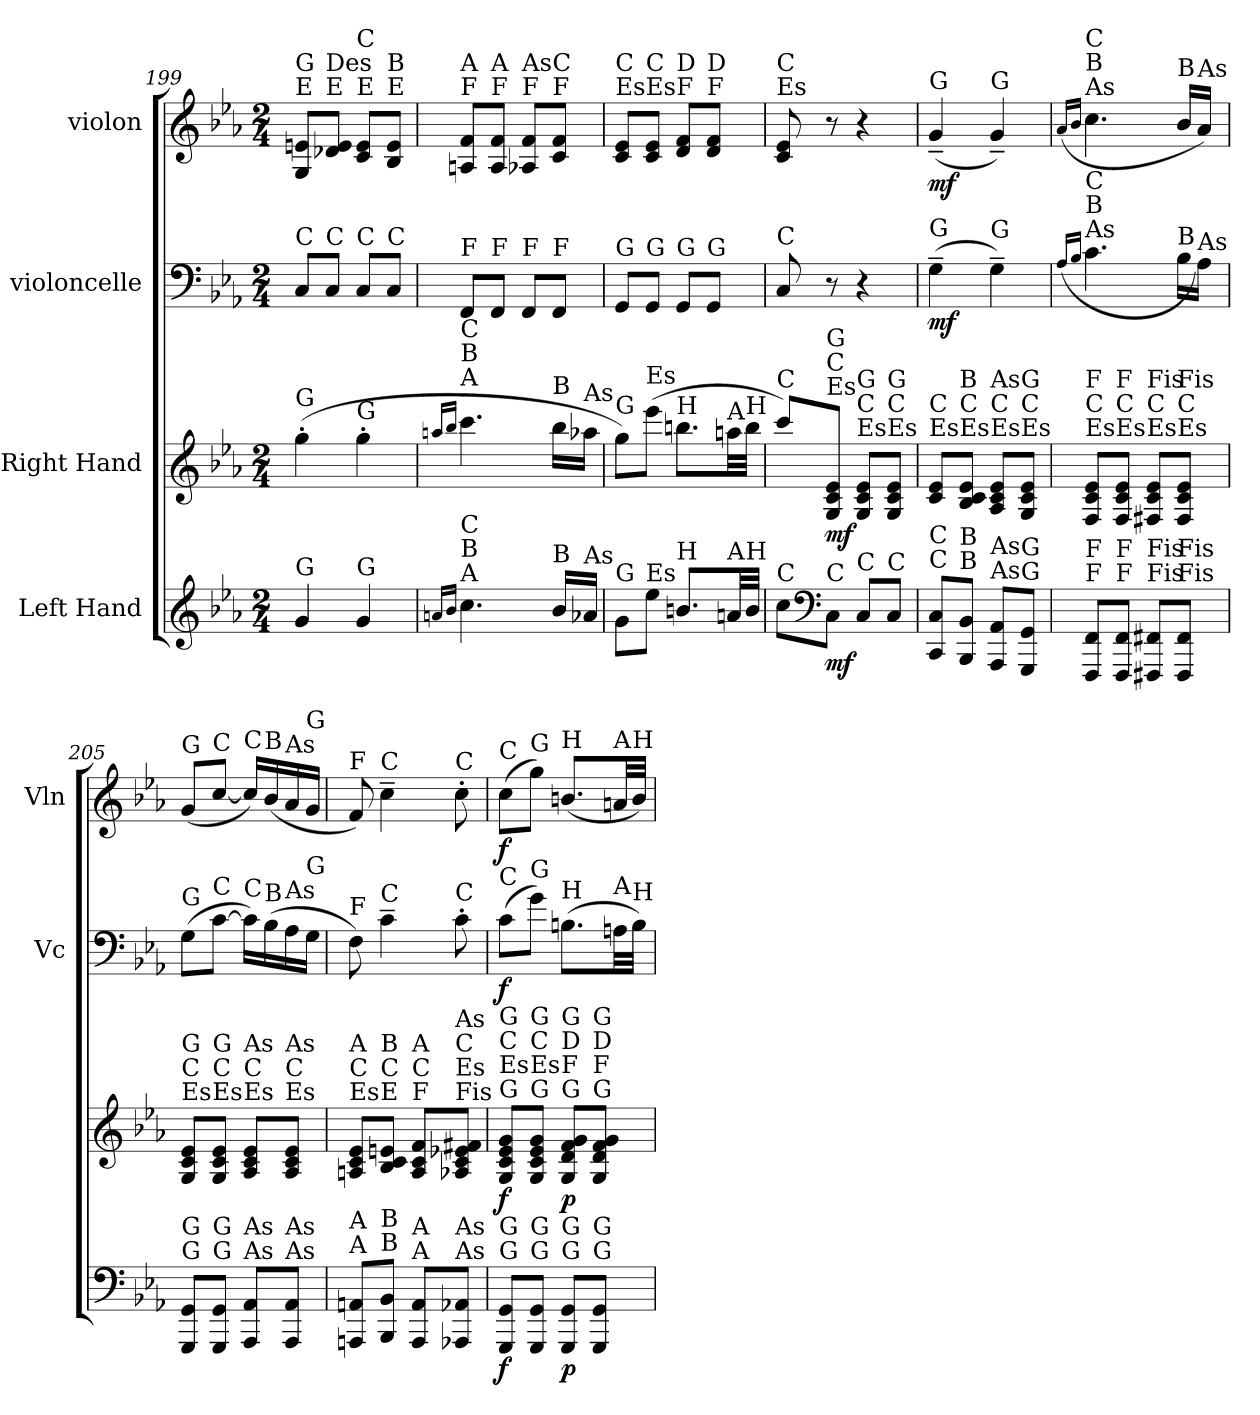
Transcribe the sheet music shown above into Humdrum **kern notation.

**kern	**dynam	**kern	**dynam	**kern	**dynam	**kern	**dynam
*part4	*part4	*part3	*part3	*part2	*part2	*part1	*part1
*staff4	*staff4	*staff3	*staff3	*staff2	*staff2	*staff1	*staff1
*I"Left Hand	*	*I"Right Hand	*	*I"violoncelle	*	*I"violon	*
*	*	*	*	*I'Vc	*	*I'Vln	*
*clefG2	*	*clefG2	*	*clefF4	*	*clefG2	*
*k[b-e-a-]	*	*k[b-e-a-]	*	*k[b-e-a-]	*	*k[b-e-a-]	*
*M2/4	*	*M2/4	*	*M2/4	*	*M2/4	*
=199	=199	=199	=199	=199	=199	=199	=199
!	!	!	!	!	!	!LO:TX:a:t=E	!
!	!	!	!	!	!	!LO:TX:a:t=G	!
!	!	!	!	!LO:TX:a:t=C	!	!	!
!	!	!LO:TX:a:t=G	!	!	!	!	!
!LO:TX:a:t=G	!	!	!	!	!	!	!
4g/	.	(>4gg'\	.	8C/L	.	8G/ 8en/L	.
!	!	!	!	!	!	!LO:TX:a:t=E	!
!	!	!	!	!	!	!LO:TX:a:t=Des	!
!	!	!	!	!LO:TX:a:t=C	!	!	!
.	.	.	.	8C/J	.	8d-X/ 8e/J	.
!	!	!	!	!	!	!LO:TX:a:t=E	!
!	!	!	!	!	!	!LO:TX:a:t=C	!
!	!	!	!	!LO:TX:a:t=C	!	!	!
!	!	!LO:TX:a:t=G	!	!	!	!	!
!LO:TX:a:t=G	!	!	!	!	!	!	!
4g/	.	4gg'\	.	8C/L	.	8c/ 8e/L	.
!	!	!	!	!	!	!LO:TX:a:t=E	!
!	!	!	!	!	!	!LO:TX:a:t=B	!
!	!	!	!	!LO:TX:a:t=C	!	!	!
.	.	.	.	8C/J	.	8B-/ 8e/J	.
=200	=200	=200	=200	=200	=200	=200	=200
16qan/LL	.	16qaan/LL	.	.	.	.	.
16qb-/JJ	.	16qbb-/JJ	.	.	.	.	.
!	!	!	!	!	!	!LO:TX:a:t=F	!
!	!	!	!	!	!	!LO:TX:a:t=A	!
!	!	!	!	!LO:TX:a:t=F	!	!	!
!	!	!LO:TX:a:t=A	!	!	!	!	!
!	!	!LO:TX:a:t=B	!	!	!	!	!
!	!	!LO:TX:a:t=C	!	!	!	!	!
!LO:TX:a:t=A	!	!	!	!	!	!	!
!LO:TX:a:t=B	!	!	!	!	!	!	!
!LO:TX:a:t=C	!	!	!	!	!	!	!
4.cc\	.	4.ccc\	.	8FF/L	.	8An/ 8f/L	.
!	!	!	!	!	!	!LO:TX:a:t=F	!
!	!	!	!	!	!	!LO:TX:a:t=A	!
!	!	!	!	!LO:TX:a:t=F	!	!	!
.	.	.	.	8FF/J	.	8A/ 8f/J	.
!	!	!	!	!	!	!LO:TX:a:t=F	!
!	!	!	!	!	!	!LO:TX:a:t=As	!
!	!	!	!	!LO:TX:a:t=F	!	!	!
.	.	.	.	8FF/L	.	8A-X/ 8f/L	.
!	!	!	!	!	!	!LO:TX:a:t=F	!
!	!	!	!	!	!	!LO:TX:a:t=C	!
!	!	!	!	!LO:TX:a:t=F	!	!	!
!	!	!LO:TX:a:t=B	!	!	!	!	!
!LO:TX:a:t=B	!	!	!	!	!	!	!
16b-/LL	.	16bb-\LL	.	8FF/J	.	8c/ 8f/J	.
!	!	!LO:TX:a:t=As	!	!	!	!	!
!LO:TX:a:t=As	!	!	!	!	!	!	!
16a-X/JJ	.	16aa-X\JJ	.	.	.	.	.
=201	=201	=201	=201	=201	=201	=201	=201
!	!	!	!	!	!	!LO:TX:a:t=Es	!
!	!	!	!	!	!	!LO:TX:a:t=C	!
!	!	!	!	!LO:TX:a:t=G	!	!	!
!	!	!LO:TX:a:t=G	!	!	!	!	!
!LO:TX:a:t=G	!	!	!	!	!	!	!
8g\L	.	8gg\L)	.	8GG/L	.	8c/ 8e-/L	.
!	!	!	!	!	!	!LO:TX:a:t=Es	!
!	!	!	!	!	!	!LO:TX:a:t=C	!
!	!	!	!	!LO:TX:a:t=G	!	!	!
!	!	!LO:TX:a:t=Es	!	!	!	!	!
!LO:TX:a:t=Es	!	!	!	!	!	!	!
8ee-\J	.	(>8eee-\J	.	8GG/J	.	8c/ 8e-/J	.
!	!	!	!	!	!	!LO:TX:a:t=F	!
!	!	!	!	!	!	!LO:TX:a:t=D	!
!	!	!	!	!LO:TX:a:t=G	!	!	!
!	!	!LO:TX:a:t=H	!	!	!	!	!
!LO:TX:a:t=H	!	!	!	!	!	!	!
8.bn/L	.	8.bbn\L	.	8GG/L	.	8d/ 8f/L	.
!	!	!	!	!	!	!LO:TX:a:t=F	!
!	!	!	!	!	!	!LO:TX:a:t=D	!
!	!	!	!	!LO:TX:a:t=G	!	!	!
.	.	.	.	8GG/J	.	8d/ 8f/J	.
!	!	!LO:TX:a:t=A	!	!	!	!	!
!LO:TX:a:t=A	!	!	!	!	!	!	!
32an/LL	.	32aan\LL	.	.	.	.	.
!	!	!LO:TX:a:t=H	!	!	!	!	!
!LO:TX:a:t=H	!	!	!	!	!	!	!
32b/JJJ	.	32bb\JJJ	.	.	.	.	.
!!LO:PB:g=z
=202	=202	=202	=202	=202	=202	=202	=202
!	!	!	!	!	!	!LO:TX:a:t=Es	!
!	!	!	!	!	!	!LO:TX:a:t=C	!
!	!	!	!	!LO:TX:a:t=C	!	!	!
!	!	!LO:TX:a:t=C	!	!	!	!	!
!LO:TX:a:t=C	!	!	!	!	!	!	!
8cc\L	.	8ccc/L)	.	8C/	.	8c/ 8e-/	.
*clefF4	*	*	*	*	*	*	*
!	!	!LO:TX:a:t=Es	!	!	!	!	!
!	!	!LO:TX:a:t=C	!	!	!	!	!
!	!	!LO:TX:a:t=G	!	!	!	!	!
!LO:TX:a:t=C	!	!	!	!	!	!	!
!	!LO:DY:b	!	!LO:DY:b	!	!	!	!
8C\J	mf	8G/ 8c/ 8e-/J	mf	8r	.	8r	.
!	!	!LO:TX:a:t=Es	!	!	!	!	!
!	!	!LO:TX:a:t=C	!	!	!	!	!
!	!	!LO:TX:a:t=G	!	!	!	!	!
!LO:TX:a:t=C	!	!	!	!	!	!	!
8C/L	.	8G/ 8c/ 8e-/L	.	4r	.	4r	.
!	!	!LO:TX:a:t=Es	!	!	!	!	!
!	!	!LO:TX:a:t=C	!	!	!	!	!
!	!	!LO:TX:a:t=G	!	!	!	!	!
!LO:TX:a:t=C	!	!	!	!	!	!	!
8C/J	.	8G/ 8c/ 8e-/J	.	.	.	.	.
=203	=203	=203	=203	=203	=203	=203	=203
!	!	!	!	!	!	!LO:TX:a:t=G	!
!	!	!	!	!LO:TX:a:t=G	!	!	!
!	!	!LO:TX:a:t=Es	!	!	!	!	!
!	!	!LO:TX:a:t=C	!	!	!	!	!
!LO:TX:a:t=C	!	!	!	!	!	!	!
!LO:TX:a:t=C	!	!	!	!	!	!	!
!	!	!	!	!	!LO:DY:b	!	!LO:DY:b
8CC/ 8C/L	.	8c/ 8e-/L	.	(>4G~\	mf	(<4g~/	mf
!	!	!LO:TX:a:t=Es	!	!	!	!	!
!	!	!LO:TX:a:t=C	!	!	!	!	!
!	!	!LO:TX:a:t=B	!	!	!	!	!
!LO:TX:a:t=B	!	!	!	!	!	!	!
!LO:TX:a:t=B	!	!	!	!	!	!	!
8BBB-/ 8BB-/J	.	8B-/ 8c/ 8e-/J	.	.	.	.	.
!	!	!	!	!	!	!LO:TX:a:t=G	!
!	!	!	!	!LO:TX:a:t=G	!	!	!
!	!	!LO:TX:a:t=Es	!	!	!	!	!
!	!	!LO:TX:a:t=C	!	!	!	!	!
!	!	!LO:TX:a:t=As	!	!	!	!	!
!LO:TX:a:t=As	!	!	!	!	!	!	!
!LO:TX:a:t=As	!	!	!	!	!	!	!
8AAA-/ 8AA-/L	.	8A-/ 8c/ 8e-/L	.	4G~\)	.	4g~/)	.
!	!	!LO:TX:a:t=Es	!	!	!	!	!
!	!	!LO:TX:a:t=C	!	!	!	!	!
!	!	!LO:TX:a:t=G	!	!	!	!	!
!LO:TX:a:t=G	!	!	!	!	!	!	!
!LO:TX:a:t=G	!	!	!	!	!	!	!
8GGG/ 8GG/J	.	8G/ 8c/ 8e-/J	.	.	.	.	.
=204	=204	=204	=204	=204	=204	=204	=204
.	.	.	.	(<16qA-/LL	.	(<16qa-/LL	.
.	.	.	.	16qB-/JJ	.	16qb-/JJ	.
!	!	!	!	!	!	!LO:TX:a:t=As	!
!	!	!	!	!	!	!LO:TX:a:t=B	!
!	!	!	!	!	!	!LO:TX:a:t=C	!
!	!	!	!	!LO:TX:a:t=As	!	!	!
!	!	!	!	!LO:TX:a:t=B	!	!	!
!	!	!	!	!LO:TX:a:t=C	!	!	!
!	!	!LO:TX:a:t=Es	!	!	!	!	!
!	!	!LO:TX:a:t=C	!	!	!	!	!
!	!	!LO:TX:a:t=F	!	!	!	!	!
!LO:TX:a:t=F	!	!	!	!	!	!	!
!LO:TX:a:t=F	!	!	!	!	!	!	!
8FFF/ 8FF/L	.	8F/ 8c/ 8e-/L	.	4.c\	.	4.cc\	.
!	!	!LO:TX:a:t=Es	!	!	!	!	!
!	!	!LO:TX:a:t=C	!	!	!	!	!
!	!	!LO:TX:a:t=F	!	!	!	!	!
!LO:TX:a:t=F	!	!	!	!	!	!	!
!LO:TX:a:t=F	!	!	!	!	!	!	!
8FFF/ 8FF/J	.	8F/ 8c/ 8e-/J	.	.	.	.	.
!	!	!LO:TX:a:t=Es	!	!	!	!	!
!	!	!LO:TX:a:t=C	!	!	!	!	!
!	!	!LO:TX:a:t=Fis	!	!	!	!	!
!LO:TX:a:t=Fis	!	!	!	!	!	!	!
!LO:TX:a:t=Fis	!	!	!	!	!	!	!
8FFF#X/ 8FF#X/L	.	8F#X/ 8c/ 8e-/L	.	.	.	.	.
!	!	!	!	!	!	!LO:TX:a:t=B	!
!	!	!	!	!LO:TX:a:t=B	!	!	!
!	!	!LO:TX:a:t=Es	!	!	!	!	!
!	!	!LO:TX:a:t=C	!	!	!	!	!
!	!	!LO:TX:a:t=Fis	!	!	!	!	!
!LO:TX:a:t=Fis	!	!	!	!	!	!	!
!LO:TX:a:t=Fis	!	!	!	!	!	!	!
8FFF#/ 8FF#/J	.	8F#/ 8c/ 8e-/J	.	16B-\LL	.	16b-/LL	.
!	!	!	!	!	!	!LO:TX:a:t=As	!
!	!	!	!	!LO:TX:a:t=As	!	!	!
.	.	.	.	16A-\JJ)	.	16a-/JJ)	.
=205	=205	=205	=205	=205	=205	=205	=205
!	!	!	!	!	!	!LO:TX:a:t=G	!
!	!	!	!	!LO:TX:a:t=G	!	!	!
!	!	!LO:TX:a:t=Es	!	!	!	!	!
!	!	!LO:TX:a:t=C	!	!	!	!	!
!	!	!LO:TX:a:t=G	!	!	!	!	!
!LO:TX:a:t=G	!	!	!	!	!	!	!
!LO:TX:a:t=G	!	!	!	!	!	!	!
8GGG/ 8GG/L	.	8G/ 8c/ 8e-/L	.	(>8G\L	.	(<8g/L	.
!	!	!	!	!	!	!LO:TX:a:t=C	!
!	!	!	!	!LO:TX:a:t=C	!	!	!
!	!	!LO:TX:a:t=Es	!	!	!	!	!
!	!	!LO:TX:a:t=C	!	!	!	!	!
!	!	!LO:TX:a:t=G	!	!	!	!	!
!LO:TX:a:t=G	!	!	!	!	!	!	!
!LO:TX:a:t=G	!	!	!	!	!	!	!
8GGG/ 8GG/J	.	8G/ 8c/ 8e-/J	.	[8c\J	.	[8cc/J	.
!	!	!	!	!	!	!LO:TX:a:t=C	!
!	!	!	!	!LO:TX:a:t=C	!	!	!
!	!	!LO:TX:a:t=Es	!	!	!	!	!
!	!	!LO:TX:a:t=C	!	!	!	!	!
!	!	!LO:TX:a:t=As	!	!	!	!	!
!LO:TX:a:t=As	!	!	!	!	!	!	!
!LO:TX:a:t=As	!	!	!	!	!	!	!
8AAA-/ 8AA-/L	.	8A-/ 8c/ 8e-/L	.	16c\LL])	.	16cc/LL])	.
!	!	!	!	!	!	!LO:TX:a:t=B	!
!	!	!	!	!LO:TX:a:t=B	!	!	!
.	.	.	.	(>16B-\	.	(<16b-/	.
!	!	!	!	!	!	!LO:TX:a:t=As	!
!	!	!	!	!LO:TX:a:t=As	!	!	!
!	!	!LO:TX:a:t=Es	!	!	!	!	!
!	!	!LO:TX:a:t=C	!	!	!	!	!
!	!	!LO:TX:a:t=As	!	!	!	!	!
!LO:TX:a:t=As	!	!	!	!	!	!	!
!LO:TX:a:t=As	!	!	!	!	!	!	!
8AAA-/ 8AA-/J	.	8A-/ 8c/ 8e-/J	.	16A-\	.	16a-/	.
!	!	!	!	!	!	!LO:TX:a:t=G	!
!	!	!	!	!LO:TX:a:t=G	!	!	!
.	.	.	.	16G\JJ	.	16g/JJ	.
=206	=206	=206	=206	=206	=206	=206	=206
!	!	!	!	!	!	!LO:TX:a:t=F	!
!	!	!	!	!LO:TX:a:t=F	!	!	!
!	!	!LO:TX:a:t=Es	!	!	!	!	!
!	!	!LO:TX:a:t=C	!	!	!	!	!
!	!	!LO:TX:a:t=A	!	!	!	!	!
!LO:TX:a:t=A	!	!	!	!	!	!	!
!LO:TX:a:t=A	!	!	!	!	!	!	!
8AAAn/ 8AAn/L	.	8An/ 8c/ 8e-/L	.	8F\)	.	8f/)	.
!	!	!	!	!	!	!LO:TX:a:t=C	!
!	!	!	!	!LO:TX:a:t=C	!	!	!
!	!	!LO:TX:a:t=E	!	!	!	!	!
!	!	!LO:TX:a:t=C	!	!	!	!	!
!	!	!LO:TX:a:t=B	!	!	!	!	!
!LO:TX:a:t=B	!	!	!	!	!	!	!
!LO:TX:a:t=B	!	!	!	!	!	!	!
8BBB-/ 8BB-/J	.	8B-/ 8c/ 8en/J	.	4c~\	.	4cc~\	.
!	!	!LO:TX:a:t=F	!	!	!	!	!
!	!	!LO:TX:a:t=C	!	!	!	!	!
!	!	!LO:TX:a:t=A	!	!	!	!	!
!LO:TX:a:t=A	!	!	!	!	!	!	!
!LO:TX:a:t=A	!	!	!	!	!	!	!
8AAA/ 8AA/L	.	8A/ 8c/ 8f/L	.	.	.	.	.
!	!	!	!	!	!	!LO:TX:a:t=C	!
!	!	!	!	!LO:TX:a:t=C	!	!	!
!	!	!LO:TX:a:t=Fis	!	!	!	!	!
!	!	!LO:TX:a:t=Es	!	!	!	!	!
!	!	!LO:TX:a:t=C	!	!	!	!	!
!	!	!LO:TX:a:t=As	!	!	!	!	!
!LO:TX:a:t=As	!	!	!	!	!	!	!
!LO:TX:a:t=As	!	!	!	!	!	!	!
8AAA-X/ 8AA-X/J	.	8A-X/ 8c/ 8e-X/ 8f#X/J	.	8c'\	.	8cc'\	.
=207	=207	=207	=207	=207	=207	=207	=207
!	!	!	!	!	!	!LO:TX:a:t=C	!
!	!	!	!	!LO:TX:a:t=C	!	!	!
!	!	!LO:TX:a:t=G	!	!	!	!	!
!	!	!LO:TX:a:t=Es	!	!	!	!	!
!	!	!LO:TX:a:t=C	!	!	!	!	!
!	!	!LO:TX:a:t=G	!	!	!	!	!
!LO:TX:a:t=G	!	!	!	!	!	!	!
!LO:TX:a:t=G	!	!	!	!	!	!	!
!	!LO:DY:b	!	!LO:DY:b	!	!LO:DY:b	!	!LO:DY:b
8GGG/ 8GG/L	f	8G/ 8c/ 8e-/ 8g/L	f	(>8c\L	f	(>8cc\L	f
!	!	!	!	!	!	!LO:TX:a:t=G	!
!	!	!	!	!LO:TX:a:t=G	!	!	!
!	!	!LO:TX:a:t=G	!	!	!	!	!
!	!	!LO:TX:a:t=Es	!	!	!	!	!
!	!	!LO:TX:a:t=C	!	!	!	!	!
!	!	!LO:TX:a:t=G	!	!	!	!	!
!LO:TX:a:t=G	!	!	!	!	!	!	!
!LO:TX:a:t=G	!	!	!	!	!	!	!
8GGG/ 8GG/J	.	8G/ 8c/ 8e-/ 8g/J	.	8g\J)	.	8gg\J)	.
!	!	!	!	!	!	!LO:TX:a:t=H	!
!	!	!	!	!LO:TX:a:t=H	!	!	!
!	!	!LO:TX:a:t=G	!	!	!	!	!
!	!	!LO:TX:a:t=F	!	!	!	!	!
!	!	!LO:TX:a:t=D	!	!	!	!	!
!	!	!LO:TX:a:t=G	!	!	!	!	!
!LO:TX:a:t=G	!	!	!	!	!	!	!
!LO:TX:a:t=G	!	!	!	!	!	!	!
!	!LO:DY:b	!	!LO:DY:b	!	!	!	!
8GGG/ 8GG/L	p	8G/ 8d/ 8f/ 8g/L	p	(>8.Bn\L	.	(<8.bn/L	.
!	!	!LO:TX:a:t=G	!	!	!	!	!
!	!	!LO:TX:a:t=F	!	!	!	!	!
!	!	!LO:TX:a:t=D	!	!	!	!	!
!	!	!LO:TX:a:t=G	!	!	!	!	!
!LO:TX:a:t=G	!	!	!	!	!	!	!
!LO:TX:a:t=G	!	!	!	!	!	!	!
8GGG/ 8GG/J	.	8G/ 8d/ 8f/ 8g/J	.	.	.	.	.
!	!	!	!	!	!	!LO:TX:a:t=A	!
!	!	!	!	!LO:TX:a:t=A	!	!	!
.	.	.	.	32An\LL	.	32an/LL	.
!	!	!	!	!	!	!LO:TX:a:t=H	!
!	!	!	!	!LO:TX:a:t=H	!	!	!
.	.	.	.	32B\JJJ)	.	32b/JJJ)	.
=	=	=	=	=	=	=	=
*-	*-	*-	*-	*-	*-	*-	*-
